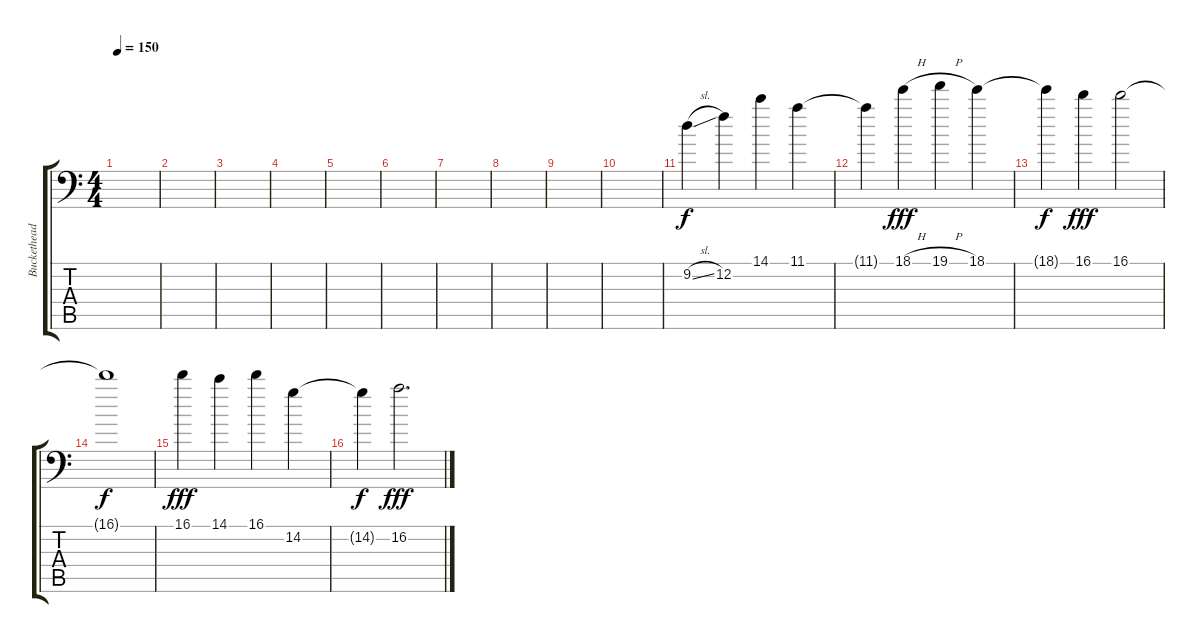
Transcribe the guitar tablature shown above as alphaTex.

\track ("Buckethead" "Buckethead") {instrument overdrivenguitar}
\staff {score tabs}
\tuning (Bb3 F3 Db3 Ab2 Eb2 Bb1) {hide}
\ts (4 4)
\tempo 150
\clef f4
\ks c
|
|
|
|
|
|
|
|
|
|
9.2{sl}.4 12.2.4 14.1.4 11.1.4 |
11.1{t}.4{dy f} 18.1{h}.4{dy fff} 19.1{h}.4 18.1.4 |
18.1{t}.4{dy f} 16.1.4{dy fff} 16.1.2 |
16.1{t}.1{dy f} |
16.1.4{dy fff} 14.1.4 16.1.4 14.2.4 |
14.2{t}.4{dy f} 16.2.2{d dy fff}
